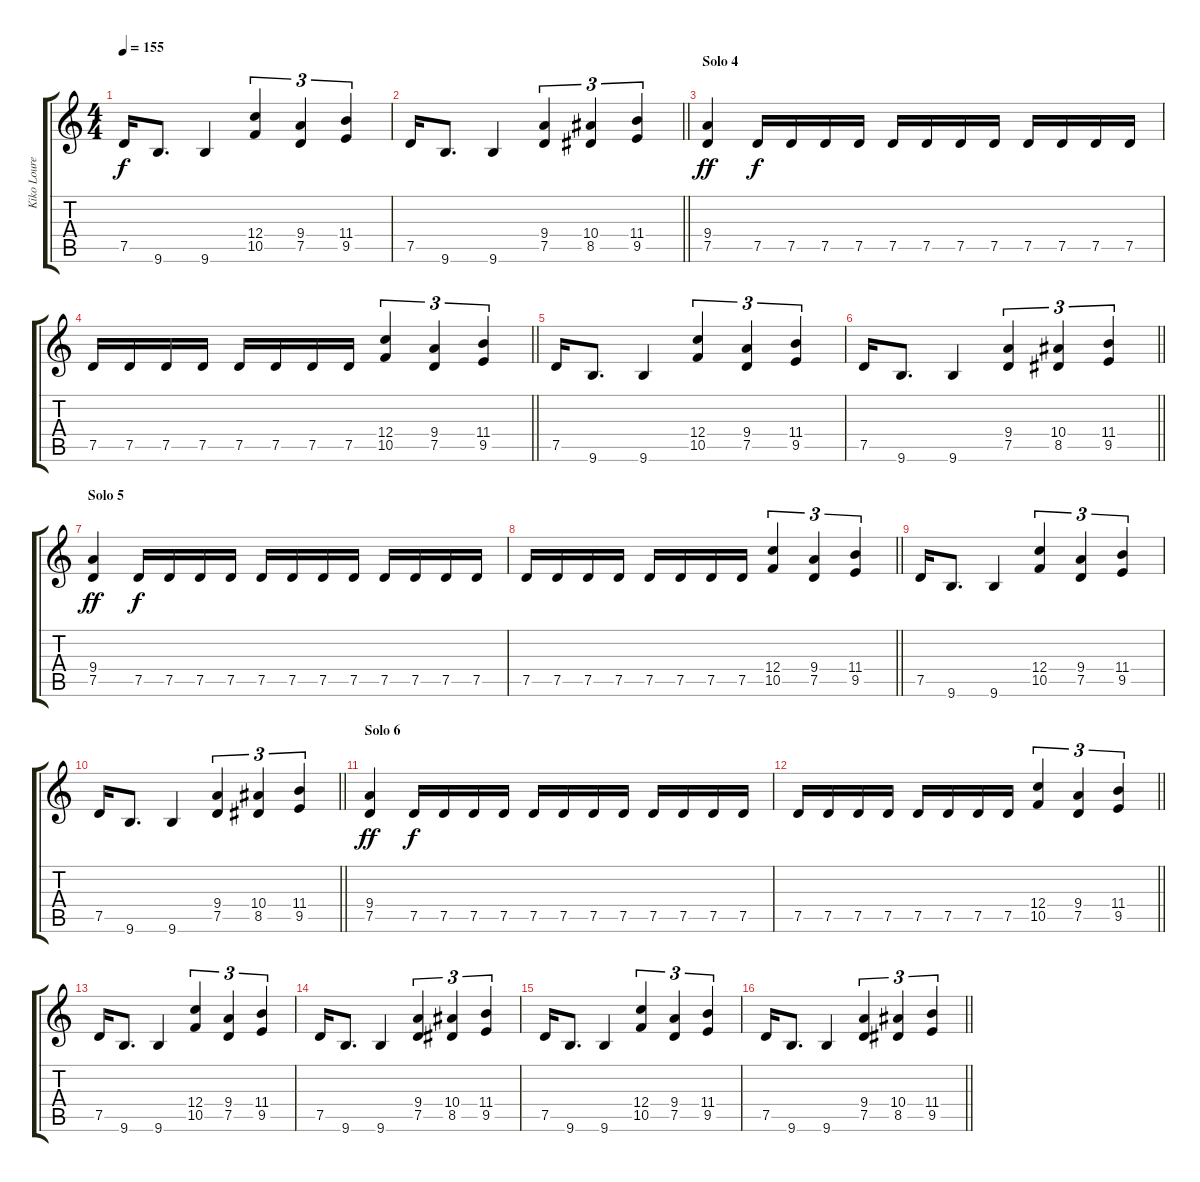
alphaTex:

\track ("Kiko Loureiro" "Kiko Loure") {instrument distortionguitar}
\staff {score tabs}
\tuning (D4 A3 F3 C3 G2 D2) {hide}
\ts (4 4)
\tempo 155
\clef g2
\ks c
7.5.16{dy f} 9.6.8{d} 9.6.4 (12.4 10.5).4{tu (3 2)} (9.4 7.5).4{tu (3 2)} (11.4 9.5).4{tu (3 2)} |
\barLineRight lightlight
7.5.16 9.6.8{d} 9.6.4 (9.4 7.5).4{tu (3 2)} (10.4 8.5).4{tu (3 2)} (11.4 9.5).4{tu (3 2)} |
\section ("" "Solo 4")
(9.4 7.5).4{dy ff} 7.5.16{dy f} 7.5.16 7.5.16 7.5.16 7.5.16 7.5.16 7.5.16 7.5.16 7.5.16 7.5.16 7.5.16 7.5.16 |
\barLineRight lightlight
7.5.16 7.5.16 7.5.16 7.5.16 7.5.16 7.5.16 7.5.16 7.5.16 (12.4 10.5).4{tu (3 2)} (9.4 7.5).4{tu (3 2)} (11.4 9.5).4{tu (3 2)} |
7.5.16 9.6.8{d} 9.6.4 (12.4 10.5).4{tu (3 2)} (9.4 7.5).4{tu (3 2)} (11.4 9.5).4{tu (3 2)} |
\barLineRight lightlight
7.5.16 9.6.8{d} 9.6.4 (9.4 7.5).4{tu (3 2)} (10.4 8.5).4{tu (3 2)} (11.4 9.5).4{tu (3 2)} |
\section ("" "Solo 5")
(9.4 7.5).4{dy ff} 7.5.16{dy f} 7.5.16 7.5.16 7.5.16 7.5.16 7.5.16 7.5.16 7.5.16 7.5.16 7.5.16 7.5.16 7.5.16 |
\barLineRight lightlight
7.5.16 7.5.16 7.5.16 7.5.16 7.5.16 7.5.16 7.5.16 7.5.16 (12.4 10.5).4{tu (3 2)} (9.4 7.5).4{tu (3 2)} (11.4 9.5).4{tu (3 2)} |
7.5.16 9.6.8{d} 9.6.4 (12.4 10.5).4{tu (3 2)} (9.4 7.5).4{tu (3 2)} (11.4 9.5).4{tu (3 2)} |
\barLineRight lightlight
7.5.16 9.6.8{d} 9.6.4 (9.4 7.5).4{tu (3 2)} (10.4 8.5).4{tu (3 2)} (11.4 9.5).4{tu (3 2)} |
\section ("" "Solo 6")
(9.4 7.5).4{dy ff} 7.5.16{dy f} 7.5.16 7.5.16 7.5.16 7.5.16 7.5.16 7.5.16 7.5.16 7.5.16 7.5.16 7.5.16 7.5.16 |
\barLineRight lightlight
7.5.16 7.5.16 7.5.16 7.5.16 7.5.16 7.5.16 7.5.16 7.5.16 (12.4 10.5).4{tu (3 2)} (9.4 7.5).4{tu (3 2)} (11.4 9.5).4{tu (3 2)} |
7.5.16 9.6.8{d} 9.6.4 (12.4 10.5).4{tu (3 2)} (9.4 7.5).4{tu (3 2)} (11.4 9.5).4{tu (3 2)} |
7.5.16 9.6.8{d} 9.6.4 (9.4 7.5).4{tu (3 2)} (10.4 8.5).4{tu (3 2)} (11.4 9.5).4{tu (3 2)} |
7.5.16 9.6.8{d} 9.6.4 (12.4 10.5).4{tu (3 2)} (9.4 7.5).4{tu (3 2)} (11.4 9.5).4{tu (3 2)} |
\barLineRight lightlight
7.5.16 9.6.8{d} 9.6.4 (9.4 7.5).4{tu (3 2)} (10.4 8.5).4{tu (3 2)} (11.4 9.5).4{tu (3 2)}
